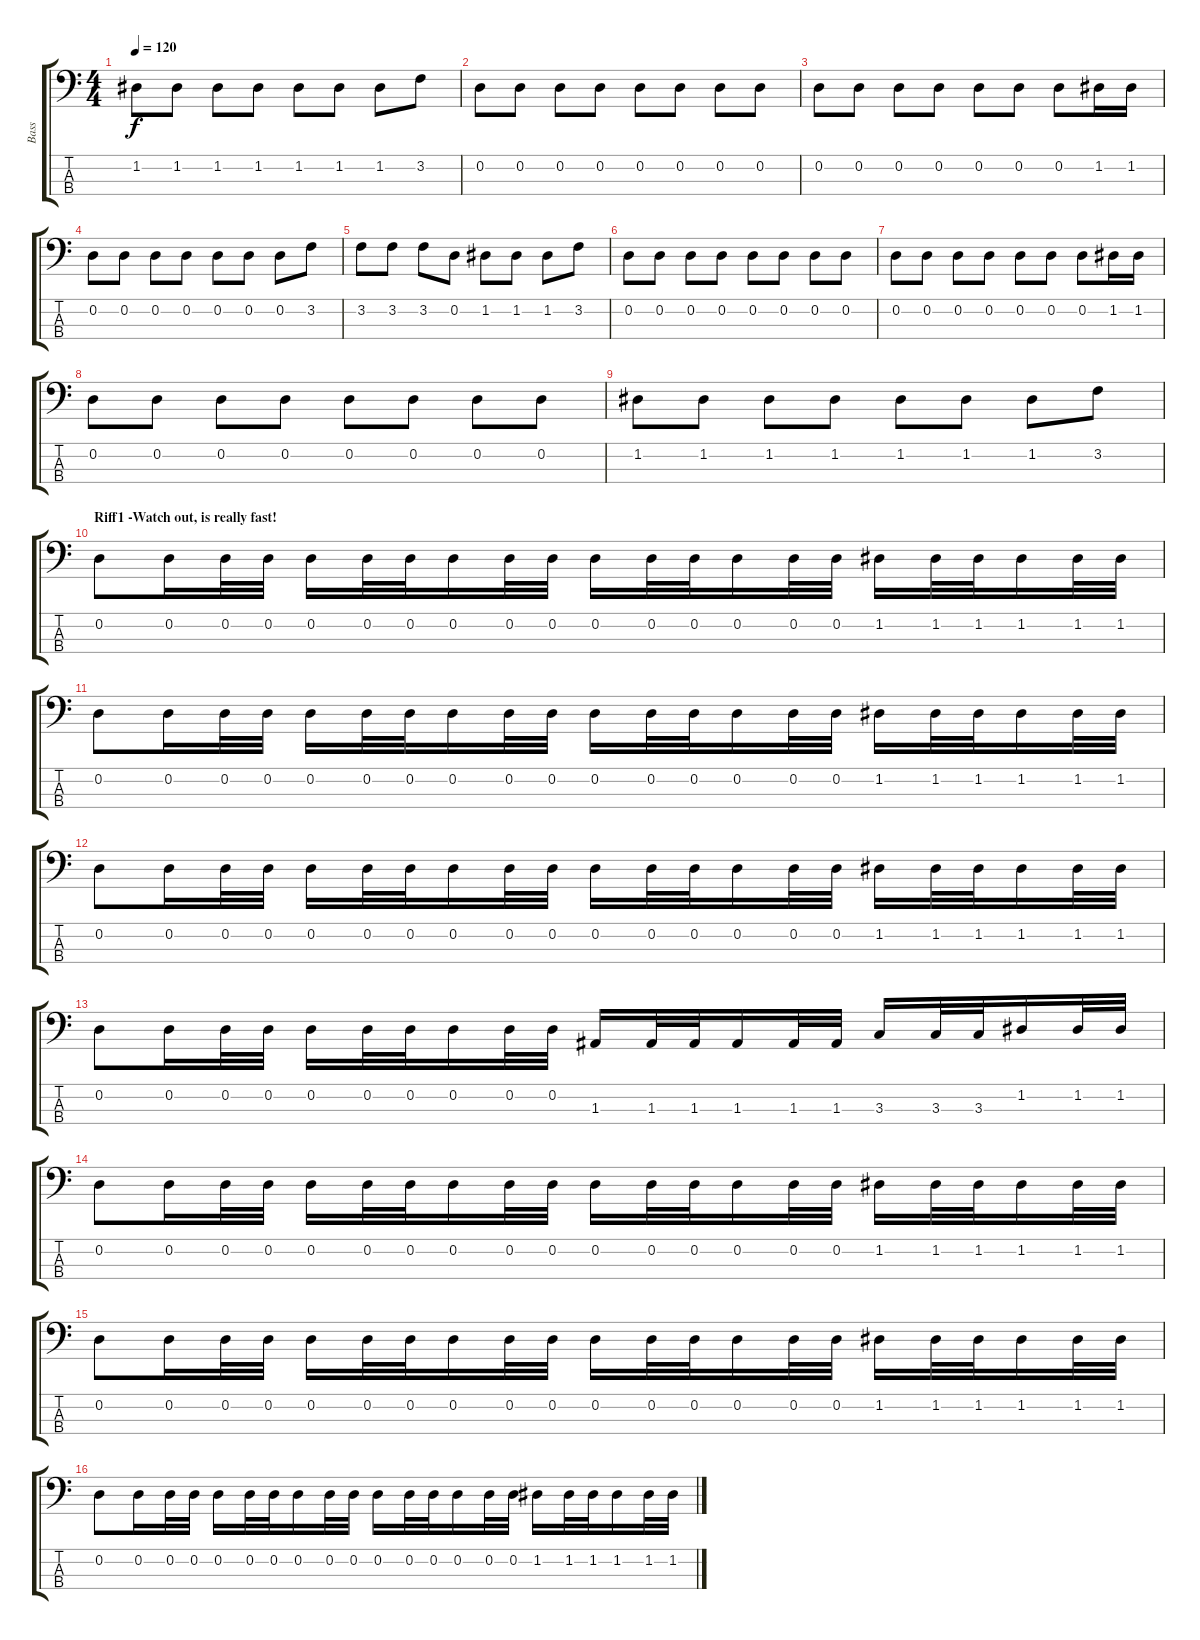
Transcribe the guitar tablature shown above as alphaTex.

\track ("Bass" "Bass") {instrument electricbassfinger}
\staff {score tabs}
\tuning (G2 D2 A1 E1) {hide}
\ts (4 4)
\tempo 120
\clef f4
\ks c
1.2.8{dy f} 1.2.8 1.2.8 1.2.8 1.2.8 1.2.8 1.2.8 3.2.8 |
0.2.8 0.2.8 0.2.8 0.2.8 0.2.8 0.2.8 0.2.8 0.2.8 |
0.2.8 0.2.8 0.2.8 0.2.8 0.2.8 0.2.8 0.2.8 1.2.16 1.2.16 |
0.2.8 0.2.8 0.2.8 0.2.8 0.2.8 0.2.8 0.2.8 3.2.8 |
3.2.8 3.2.8 3.2.8 0.2.8 1.2.8 1.2.8 1.2.8 3.2.8 |
0.2.8 0.2.8 0.2.8 0.2.8 0.2.8 0.2.8 0.2.8 0.2.8 |
0.2.8 0.2.8 0.2.8 0.2.8 0.2.8 0.2.8 0.2.8 1.2.16 1.2.16 |
0.2.8 0.2.8 0.2.8 0.2.8 0.2.8 0.2.8 0.2.8 0.2.8 |
1.2.8 1.2.8 1.2.8 1.2.8 1.2.8 1.2.8 1.2.8 3.2.8 |
\section ("" "Riff1 -Watch out, is really fast!")
0.2.8 0.2.16 0.2.32 0.2.32 0.2.16 0.2.32 0.2.32 0.2.16 0.2.32 0.2.32 0.2.16 0.2.32 0.2.32 0.2.16 0.2.32 0.2.32 1.2.16 1.2.32 1.2.32 1.2.16 1.2.32 1.2.32 |
0.2.8 0.2.16 0.2.32 0.2.32 0.2.16 0.2.32 0.2.32 0.2.16 0.2.32 0.2.32 0.2.16 0.2.32 0.2.32 0.2.16 0.2.32 0.2.32 1.2.16 1.2.32 1.2.32 1.2.16 1.2.32 1.2.32 |
0.2.8 0.2.16 0.2.32 0.2.32 0.2.16 0.2.32 0.2.32 0.2.16 0.2.32 0.2.32 0.2.16 0.2.32 0.2.32 0.2.16 0.2.32 0.2.32 1.2.16 1.2.32 1.2.32 1.2.16 1.2.32 1.2.32 |
0.2.8 0.2.16 0.2.32 0.2.32 0.2.16 0.2.32 0.2.32 0.2.16 0.2.32 0.2.32 1.3.16 1.3.32 1.3.32 1.3.16 1.3.32 1.3.32 3.3.16 3.3.32 3.3.32 1.2.16 1.2.32 1.2.32 |
0.2.8 0.2.16 0.2.32 0.2.32 0.2.16 0.2.32 0.2.32 0.2.16 0.2.32 0.2.32 0.2.16 0.2.32 0.2.32 0.2.16 0.2.32 0.2.32 1.2.16 1.2.32 1.2.32 1.2.16 1.2.32 1.2.32 |
0.2.8 0.2.16 0.2.32 0.2.32 0.2.16 0.2.32 0.2.32 0.2.16 0.2.32 0.2.32 0.2.16 0.2.32 0.2.32 0.2.16 0.2.32 0.2.32 1.2.16 1.2.32 1.2.32 1.2.16 1.2.32 1.2.32 |
0.2.8 0.2.16 0.2.32 0.2.32 0.2.16 0.2.32 0.2.32 0.2.16 0.2.32 0.2.32 0.2.16 0.2.32 0.2.32 0.2.16 0.2.32 0.2.32 1.2.16 1.2.32 1.2.32 1.2.16 1.2.32 1.2.32
